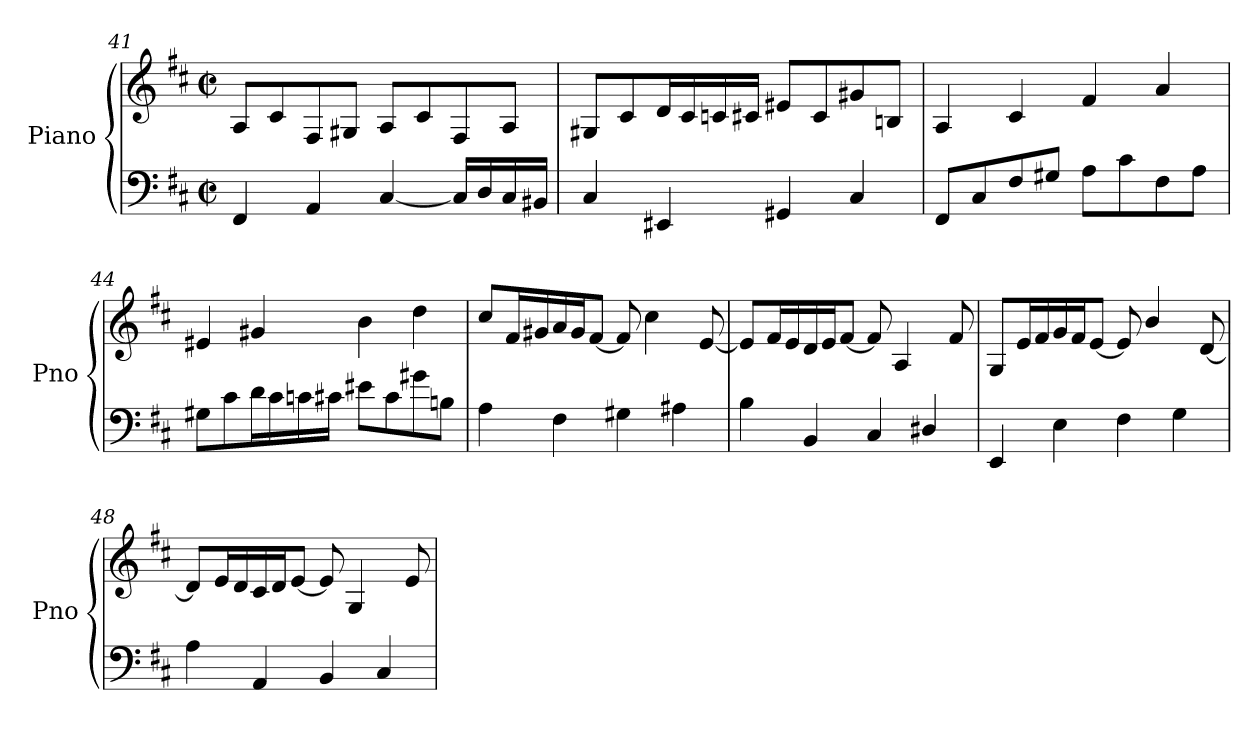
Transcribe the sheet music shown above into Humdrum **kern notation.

**kern	**kern
*part1	*part1
*staff2	*staff1
*I"Piano	*
*I'Pno	*
!!LO:LB:g=z
*clefF4	*clefG2
*k[f#c#]	*k[f#c#]
*M2/2	*M2/2
*met(c|)	*met(c|)
=41	=41
4FF#/	8A/L
.	8c#/
4AA/	8F#/
.	8G#X/J
[4C#/	8A/L
.	8c#/
16C#/LL]	8F#/
16D/	.
16C#/	8A/J
16BB#X/JJ	.
=42	=42
4C#/	8G#X/L
.	8c#/
4EE#X/	16d/L
.	16c#/
.	16cni/
.	16c#/JJ
4GG#X/	8e#X/L
.	8c#/
4C#/	8g#X/
.	8Bn/J
=43	=43
8FF#/L	4A/
8C#/	.
8F#/	4c#/
8G#X/J	.
8A\L	4f#/
8c#\	.
8F#\	4a/
8A\J	.
=44	=44
8G#X\L	4e#X/
8c#\	.
16d\L	4g#X/
16c#\	.
16cni\	.
16c#\JJ	.
8e#X\L	4b\
8c#\	.
8g#X\	4dd\
8Bn\J	.
!!LO:LB:g=z
=45	=45
4A\	8cc#/L
.	16f#/L
.	16g#X/
4F#\	16a/
.	16g#/J
.	[8f#/J
4G#X\	8f#/]
.	4cc#\
4A#X\	.
.	[8e/
=46	=46
4B\	8e/L]
.	16f#/L
.	16e/
4BB/	16d/
.	16e/J
.	[8f#/J
4C#/	8f#/]
.	4A/
4D#X/	.
.	8f#/
=47	=47
4EE/	8G/L
.	16e/L
.	16f#/
4E\	16g/
.	16f#/J
.	[8e/J
4F#\	8e/]
.	4b/
4G\	.
.	[8d/
=48	=48
4A\	8d/L]
.	16e/L
.	16d/
4AA/	16c#/
.	16d/J
.	[8e/J
4BB/	8e/]
.	4G/
4C#/	.
.	8e/
=	=
*-	*-
